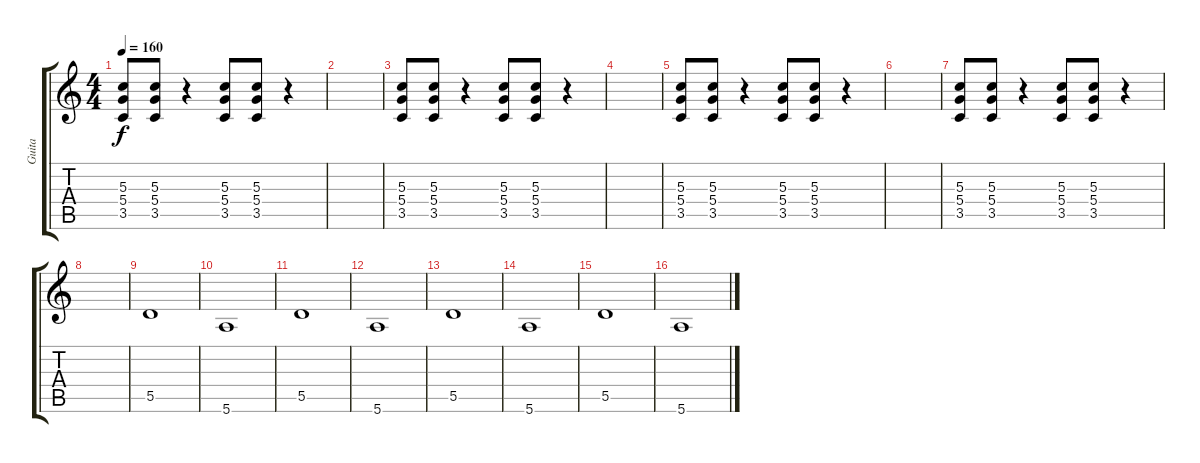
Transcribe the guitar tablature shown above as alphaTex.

\track ("Guita" "Guita") {instrument overdrivenguitar}
\staff {score tabs}
\tuning (E4 B3 G3 D3 A2 E2) {hide}
\ts (4 4)
\tempo 160
\clef g2
\ks c
(5.3 5.4 3.5).8{dy f} (5.3 5.4 3.5).8 r.4 (5.3 5.4 3.5).8 (5.3 5.4 3.5).8 r.4 |
|
(5.3 5.4 3.5).8 (5.3 5.4 3.5).8 r.4 (5.3 5.4 3.5).8 (5.3 5.4 3.5).8 r.4 |
|
(5.3 5.4 3.5).8 (5.3 5.4 3.5).8 r.4 (5.3 5.4 3.5).8 (5.3 5.4 3.5).8 r.4 |
|
(5.3 5.4 3.5).8 (5.3 5.4 3.5).8 r.4 (5.3 5.4 3.5).8 (5.3 5.4 3.5).8 r.4 |
|
5.5.1 |
5.6.1 |
5.5.1 |
5.6.1 |
5.5.1 |
5.6.1 |
5.5.1 |
5.6.1
